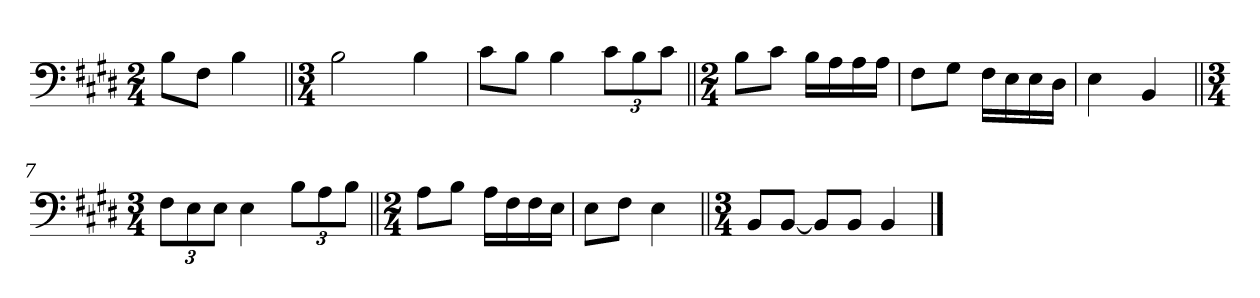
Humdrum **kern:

**kern
*part1
*staff1
*clefF4
*k[f#c#g#d#]
*M2/4
=1
8B\L
8F#\J
4B\
=2||
*M3/4
2B\
4B\
=3
8c#\L
8B\J
4B\
12c#\L
12B\
12c#\J
=4||
*M2/4
8B\L
8c#\J
16B\LL
16A\
16A\
16A\JJ
=5
8F#\L
8G#\J
16F#\LL
16E\
16E\
16D#\JJ
=6
4E\
4BB/
=7||
*M3/4
12F#\L
12E\
12E\J
4E\
12B\L
12A\
12B\J
=8||
*M2/4
8A\L
8B\J
16A\LL
16F#\
16F#\
16E\JJ
=9
8E\L
8F#\J
4E\
=10||
*M3/4
8BB/L
[8BB/J
8BB/L]
8BB/J
4BB/
==
*-
